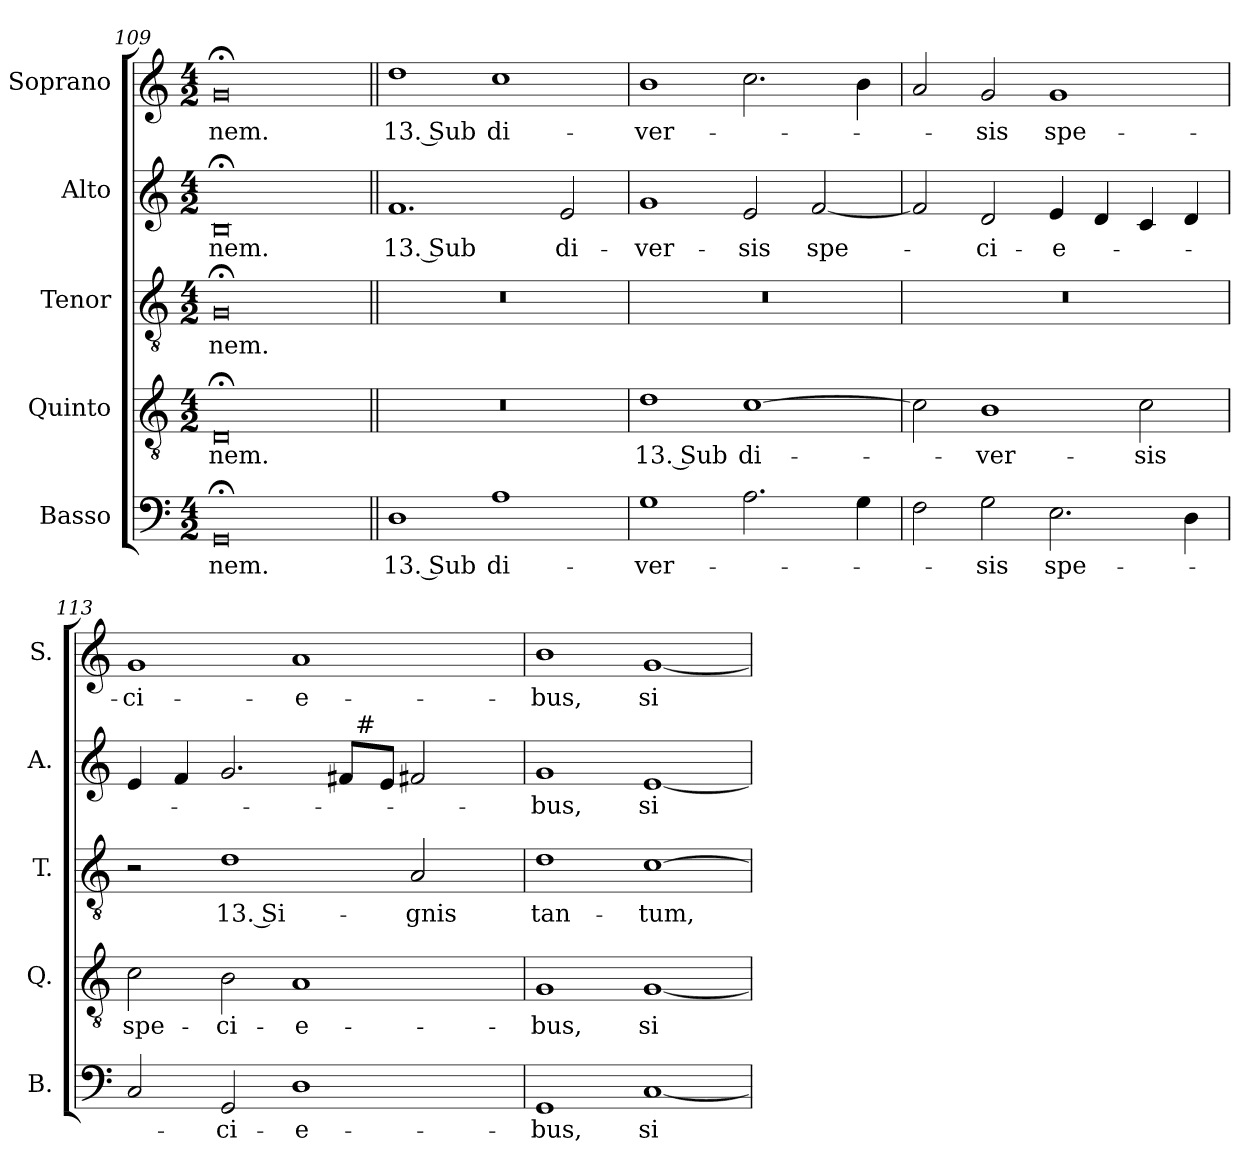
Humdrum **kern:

**kern	**text	**kern	**text	**kern	**text	**kern	**text	**kern	**text
*part5	*part5	*part4	*part4	*part3	*part3	*part2	*part2	*part1	*part1
*staff5	*staff5	*staff4	*staff4	*staff3	*staff3	*staff2	*staff2	*staff1	*staff1
*I"Basso	*	*I"Quinto	*	*I"Tenor	*	*I"Alto	*	*I"Soprano	*
*I'B.	*	*I'Q.	*	*I'T.	*	*I'A.	*	*I'S.	*
*clefF4	*	*clefGv2	*	*clefGv2	*	*clefG2	*	*clefG2	*
*	*	*ITrd7c12	*	*ITrd7c12	*	*	*	*	*
*k[]	*	*k[]	*	*k[]	*	*k[]	*	*k[]	*
*C:	*	*C:	*	*C:	*	*C:	*	*C:	*
*M4/2	*	*M4/2	*	*M4/2	*	*M4/2	*	*M4/2	*
=109	=109	=109	=109	=109	=109	=109	=109	=109	=109
!	!LO:LY:b:color=#000000	!	!	!	!	!	!	!	!
!	!	!	!LO:LY:b:color=#000000	!	!	!	!	!	!
!	!	!	!	!	!LO:LY:b:color=#000000	!	!	!	!
!	!	!	!	!	!	!	!LO:LY:b:color=#000000	!	!
!	!	!	!	!	!	!	!	!	!LO:LY:b:color=#000000
0GG;i	-nem.	0DD;i	-nem.	0GG;i	-nem.	0B;i	-nem.	0g;i	-nem.
!!LO:PB:g=z
=110||	=110||	=110||	=110||	=110||	=110||	=110||	=110||	=110||	=110||
!	!LO:LY:b:color=#000000	!LO:N:vis=1	!	!LO:N:vis=1	!	!	!	!	!
!	!	!	!	!	!	!	!LO:LY:b:color=#000000	!	!
!	!	!	!	!	!	!	!	!	!LO:LY:b:color=#000000
1Di	13. Sub	0r	.	0r	.	1.fi	13. Sub	1ddi	13. Sub
!	!LO:LY:b:color=#000000	!	!	!	!	!	!	!	!
!	!	!	!	!	!	!	!	!	!LO:LY:b:color=#000000
1Ai	di-	.	.	.	.	.	.	1cci	di-
!	!	!	!	!	!	!	!LO:LY:b:color=#000000	!	!
.	.	.	.	.	.	2ei/	di-	.	.
=111	=111	=111	=111	=111	=111	=111	=111	=111	=111
!	!LO:LY:b:color=#000000	!	!	!	!	!	!	!	!
!	!	!	!LO:LY:b:color=#000000	!LO:N:vis=1	!	!	!	!	!
!	!	!	!	!	!	!	!LO:LY:b:color=#000000	!	!
!	!	!	!	!	!	!	!	!	!LO:LY:b:color=#000000
1Gi	-ver-	1Di	13. Sub	0r	.	1gi	-ver-	1bi	-ver-
!	!	!	!LO:LY:b:color=#000000	!	!	!	!	!	!
!	!	!	!	!	!	!	!LO:LY:b:color=#000000	!	!
2.Ai\	.	[1Ci	di-	.	.	2ei/	-sis	2.cci\	.
!	!	!	!	!	!	!	!LO:LY:b:color=#000000	!	!
.	.	.	.	.	.	[2fi/	spe-	.	.
4Gi\	.	.	.	.	.	.	.	4bi\	.
=112	=112	=112	=112	=112	=112	=112	=112	=112	=112
!	!	!	!	!LO:N:vis=1	!	!	!	!	!
2Fi\	.	2Ci\]	.	0r	.	2fi/]	.	2ai/	.
!	!LO:LY:b:color=#000000	!	!	!	!	!	!	!	!
!	!	!	!LO:LY:b:color=#000000	!	!	!	!	!	!
!	!	!	!	!	!	!	!LO:LY:b:color=#000000	!	!
!	!	!	!	!	!	!	!	!	!LO:LY:b:color=#000000
2Gi\	-sis	1BBi	-ver-	.	.	2di/	-ci-	2gi/	-sis
!	!LO:LY:b:color=#000000	!	!	!	!	!	!	!	!
!	!	!	!	!	!	!	!LO:LY:b:color=#000000	!	!
!	!	!	!	!	!	!	!	!	!LO:LY:b:color=#000000
2.Ei\	spe-	.	.	.	.	4ei/	-e-	1gi	spe-
.	.	.	.	.	.	4di/	.	.	.
!	!	!	!LO:LY:b:color=#000000	!	!	!	!	!	!
.	.	2Ci\	-sis	.	.	4ci/	.	.	.
4Di\	.	.	.	.	.	4di/	.	.	.
=113	=113	=113	=113	=113	=113	=113	=113	=113	=113
!	!	!	!LO:LY:b:color=#000000	!	!	!	!	!	!
!	!	!	!	!	!	!	!	!	!LO:LY:b:color=#000000
*	*	*	*	*	*	*^	*	*	*
2Ci/	.	2Ci\	spe-	2r	.	4ei/	1ryy	.	1gi	-ci-
.	.	.	.	.	.	4fi/	.	.	.	.
!	!LO:LY:b:color=#000000	!	!	!	!	!	!	!	!	!
!	!	!	!LO:LY:b:color=#000000	!	!	!	!	!	!	!
!	!	!	!	!	!LO:LY:b:color=#000000	!	!	!	!	!
2GGi/	-ci-	2BBi\	-ci-	1Di	13. Si-	2.gi/	.	.	.	.
!	!LO:LY:b:color=#000000	!	!	!	!	!	!	!	!	!
!	!	!	!LO:LY:b:color=#000000	!	!	!	!	!	!	!
!	!	!	!	!	!	!	!	!	!	!LO:LY:b:color=#000000
1Di	-e-	1AAi	-e-	.	.	.	4ryy	.	1ai	-e-
.	.	.	.	.	.	8f#i/L	32ryy	.	.	.
.	.	.	.	.	.	.	256ryy	.	.	.
!	!	!	!	!	!	!	!LO:TX:a:t=#	!	!	!
.	.	.	.	.	.	.	2ryy	.	.	.
.	.	.	.	.	.	8ei/J	.	.	.	.
!	!	!	!	!	!LO:LY:b:color=#000000	!	!	!	!	!
.	.	.	.	2AAi/	-gnis	2f#Xi/	.	.	.	.
.	.	.	.	.	.	.	8ryy	.	.	.
.	.	.	.	.	.	.	16ryy	.	.	.
.	.	.	.	.	.	.	64..ryy	.	.	.
*	*	*	*	*	*	*v	*v	*	*	*
=114	=114	=114	=114	=114	=114	=114	=114	=114	=114
*	*	*	*	*	*	*^	*	*	*
!	!LO:LY:b:color=#000000	!	!	!	!	!	!	!	!	!
*	*	*	*	*	*	*v	*v	*	*	*
*	*	*	*	*	*	*^	*	*	*
!	!	!	!LO:LY:b:color=#000000	!	!	!	!	!	!	!
*	*	*	*	*	*	*v	*v	*	*	*
*	*	*	*	*	*	*^	*	*	*
!	!	!	!	!	!LO:LY:b:color=#000000	!	!	!	!	!
*	*	*	*	*	*	*v	*v	*	*	*
*	*	*	*	*	*	*^	*	*	*
!	!	!	!	!	!	!	!	!LO:LY:b:color=#000000	!	!
*	*	*	*	*	*	*v	*v	*	*	*
*	*	*	*	*	*	*^	*	*	*
!	!	!	!	!	!	!	!	!	!	!LO:LY:b:color=#000000
*	*	*	*	*	*	*v	*v	*	*	*
1GGi	-bus,	1GGi	-bus,	1Di	tan-	1gi	-bus,	1bi	-bus,
!	!LO:LY:b:color=#000000	!	!	!	!	!	!	!	!
!	!	!	!LO:LY:b:color=#000000	!	!	!	!	!	!
!	!	!	!	!	!LO:LY:b:color=#000000	!	!	!	!
!	!	!	!	!	!	!	!LO:LY:b:color=#000000	!	!
!	!	!	!	!	!	!	!	!	!LO:LY:b:color=#000000
[1Ci	si-	[1GGi	si-	[1Ci	-tum,	[1ei	si-	[1gi	si-
=	=	=	=	=	=	=	=	=	=
*-	*-	*-	*-	*-	*-	*-	*-	*-	*-
